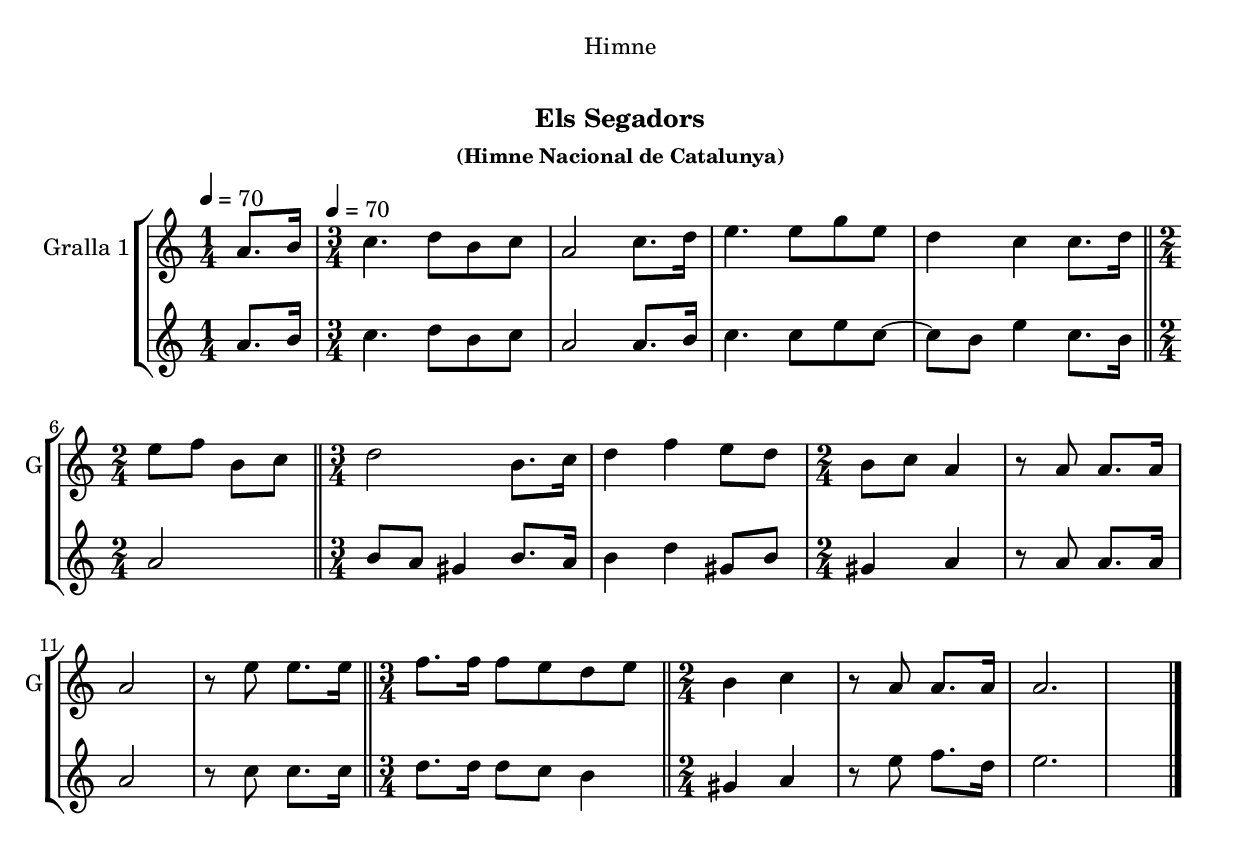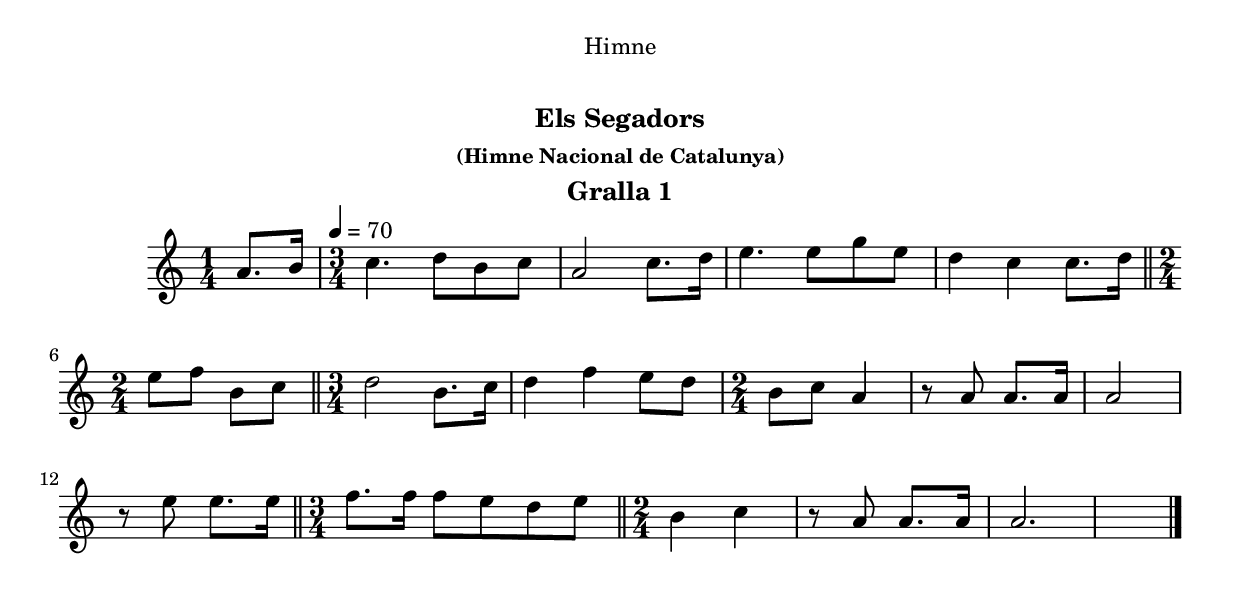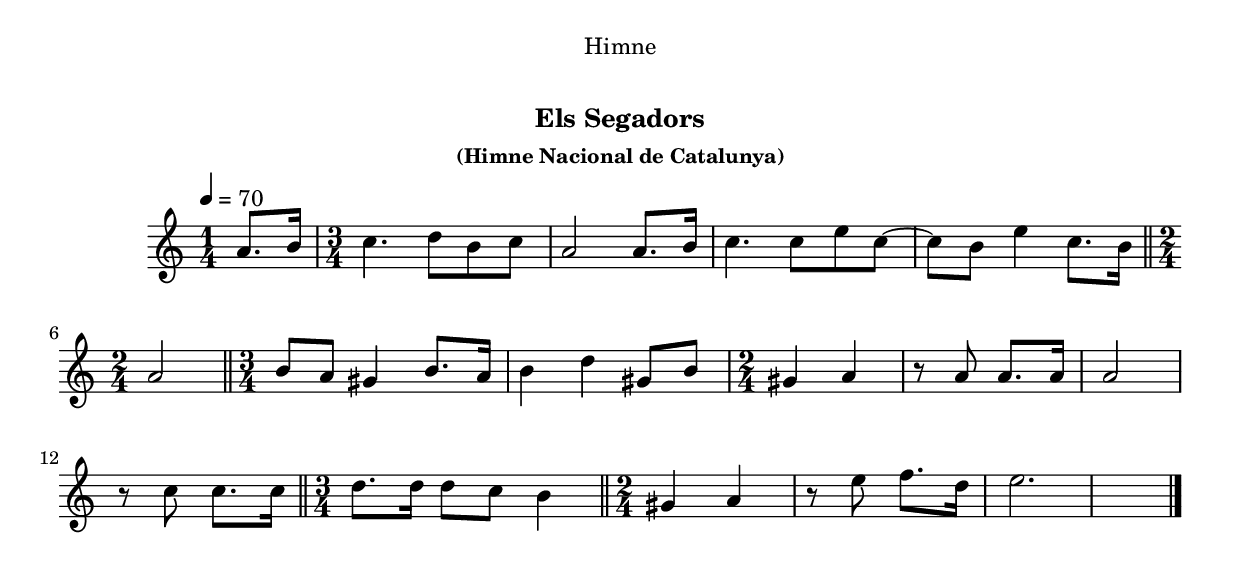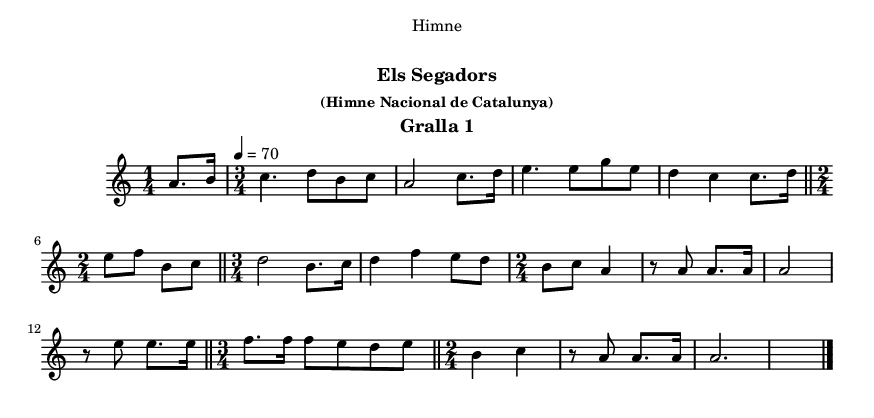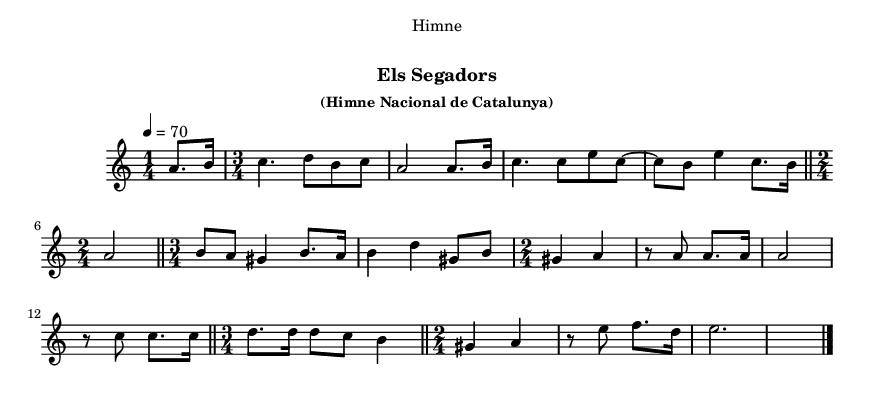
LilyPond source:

\version "2.16.0"

\header {
  dedication="Himne"
  title="      "
  subtitle="Els Segadors"
  subsubtitle="(Himne Nacional de Catalunya)"
  poet=""
  meter=""
  piece=""
  composer=""
  arranger=""
  opus=""
  instrument=""
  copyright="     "
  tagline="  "
}

liniaroAa =
\relative a'
{
  \clef treble
  \key c \major
  \time 1/4
  a8. b16 \tempo 4 = 70  |
  \time 3/4   c4. d8 b c  |
  a2 c8. d16  |
  e4. e8 g e  |
  %05
  d4 c c8. d16  \bar "||"
  \time 2/4   e8 f b, c  \bar "||"
  \time 3/4   d2 b8. c16  |
  d4 f e8 d  |
  \time 2/4   b8 c a4  |
  %10
  r8 a a8. a16  |
  a2  |
  r8 e' e8. e16  \bar "||"
  \time 3/4   f8. f16 f8 e d e  \bar "||"
  \time 2/4   b4 c  |
  %15
  r8 a a8. a16  |
  a2.  \bar "|." % troigo!
}

liniaroAb =
\relative a'
{
  \tempo 4 = 70
  \clef treble
  \key c \major
  \time 1/4
  a8. b16  |
  \time 3/4   c4. d8 b c  |
  a2 a8. b16  |
  c4. c8 e c ~  |
  %05
  c8 b e4 c8. b16  \bar "||"
  \time 2/4   a2  \bar "||"
  \time 3/4   b8 a gis4 b8. a16  |
  b4 d gis,8 b  |
  \time 2/4   gis4 a  |
  %10
  r8 a a8. a16  |
  a2  |
  r8 c c8. c16  \bar "||"
  \time 3/4   d8. d16 d8 c b4  \bar "||"
  \time 2/4   gis4 a  |
  %15
  r8 e' f8. d16  |
  e2.  \bar "|." % troigo!
}

\book {

\paper {
  print-page-number = false
}

\bookpart {
  \score {
    \new StaffGroup {
      \override Score.RehearsalMark #'self-alignment-X = #LEFT
      <<
        \new Staff \with {instrumentName = #"Gralla 1" shortInstrumentName = #"G"} \liniaroAa
        \new Staff \with {instrumentName = #"" shortInstrumentName = #" "} \liniaroAb
      >>
    }
    \layout {}
  }\score { \unfoldRepeats
    \new StaffGroup {
      \override Score.RehearsalMark #'self-alignment-X = #LEFT
      <<
        \new Staff \with {instrumentName = #"Gralla 1" shortInstrumentName = #"G"} \liniaroAa
        \new Staff \with {instrumentName = #"" shortInstrumentName = #" "} \liniaroAb
      >>
    }
    \midi {}
  }
}

\bookpart {
  \header {instrument="Gralla 1"}
  \score {
    \new StaffGroup {
      \override Score.RehearsalMark #'self-alignment-X = #LEFT
      <<
        \new Staff \liniaroAa
      >>
    }
    \layout {}
  }\score { \unfoldRepeats
    \new StaffGroup {
      \override Score.RehearsalMark #'self-alignment-X = #LEFT
      <<
        \new Staff \liniaroAa
      >>
    }
    \midi {}
  }
}

\bookpart {
  \header {instrument=""}
  \score {
    \new StaffGroup {
      \override Score.RehearsalMark #'self-alignment-X = #LEFT
      <<
        \new Staff \liniaroAb
      >>
    }
    \layout {}
  }\score { \unfoldRepeats
    \new StaffGroup {
      \override Score.RehearsalMark #'self-alignment-X = #LEFT
      <<
        \new Staff \liniaroAb
      >>
    }
    \midi {}
  }
}

}

\book {

\paper {
  print-page-number = false
  #(set-paper-size "a6landscape")
  #(layout-set-staff-size 14)
}

\bookpart {
  \header {instrument="Gralla 1"}
  \score {
    \new StaffGroup {
      \override Score.RehearsalMark #'self-alignment-X = #LEFT
      <<
        \new Staff \liniaroAa
      >>
    }
    \layout {}
  }
}

\bookpart {
  \header {instrument=""}
  \score {
    \new StaffGroup {
      \override Score.RehearsalMark #'self-alignment-X = #LEFT
      <<
        \new Staff \liniaroAb
      >>
    }
    \layout {}
  }
}

}

